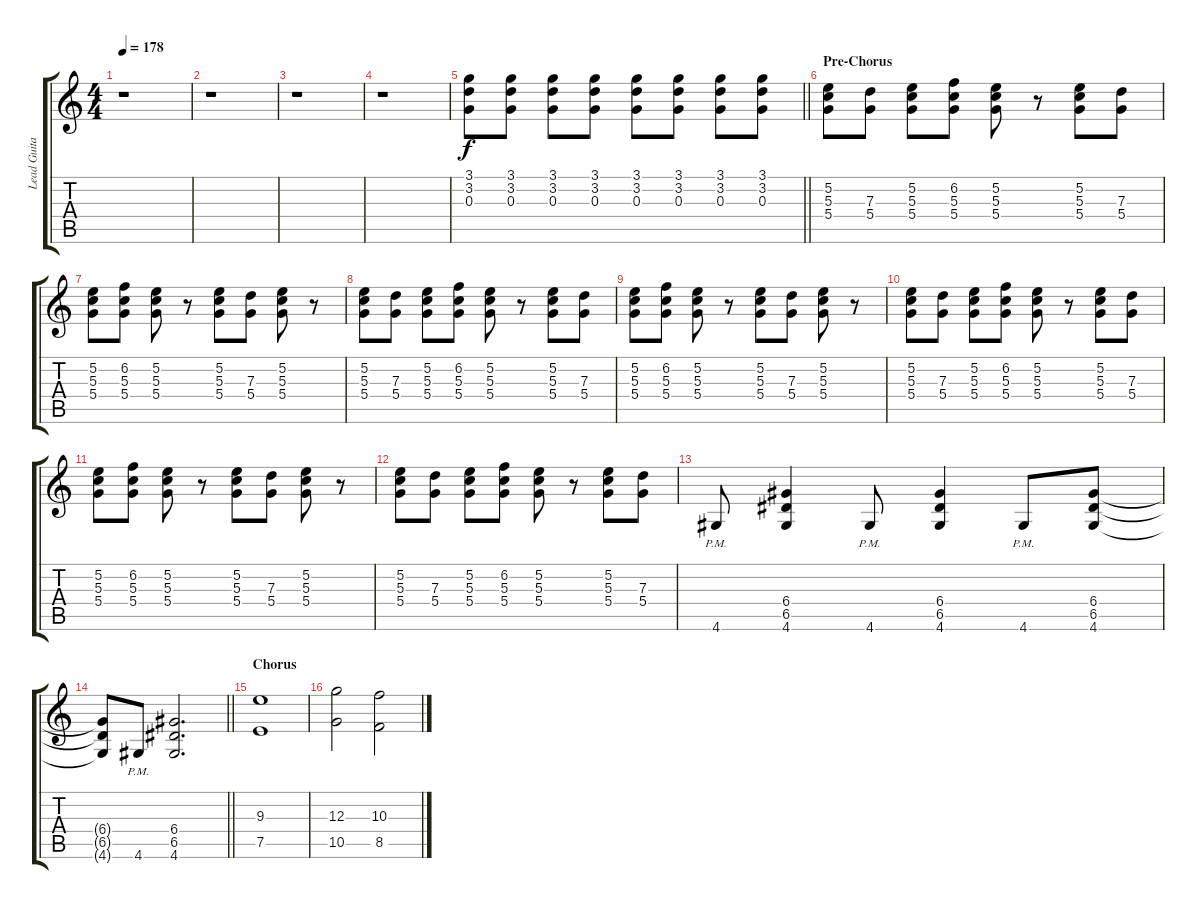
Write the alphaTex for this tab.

\track ("Lead Guitar I" "Lead Guita") {instrument distortionguitar}
\staff {score tabs}
\tuning (E4 B3 G3 D3 A2 E2) {hide}
\ts (4 4)
\tempo 178
\clef g2
\ks c
r.1{dy f} |
r.1 |
r.1 |
r.1 |
\barLineRight lightlight
(3.1 3.2 0.3).8 (3.1 3.2 0.3).8 (3.1 3.2 0.3).8 (3.1 3.2 0.3).8 (3.1 3.2 0.3).8 (3.1 3.2 0.3).8 (3.1 3.2 0.3).8 (3.1 3.2 0.3).8 |
\section ("" "Pre-Chorus")
(5.2 5.3 5.4).8 (7.3 5.4).8 (5.2 5.3 5.4).8 (6.2 5.3 5.4).8 (5.2 5.3 5.4).8 r.8 (5.2 5.3 5.4).8 (7.3 5.4).8 |
(5.2 5.3 5.4).8 (6.2 5.3 5.4).8 (5.2 5.3 5.4).8 r.8 (5.2 5.3 5.4).8 (7.3 5.4).8 (5.2 5.3 5.4).8 r.8 |
(5.2 5.3 5.4).8 (7.3 5.4).8 (5.2 5.3 5.4).8 (6.2 5.3 5.4).8 (5.2 5.3 5.4).8 r.8 (5.2 5.3 5.4).8 (7.3 5.4).8 |
(5.2 5.3 5.4).8 (6.2 5.3 5.4).8 (5.2 5.3 5.4).8 r.8 (5.2 5.3 5.4).8 (7.3 5.4).8 (5.2 5.3 5.4).8 r.8 |
(5.2 5.3 5.4).8 (7.3 5.4).8 (5.2 5.3 5.4).8 (6.2 5.3 5.4).8 (5.2 5.3 5.4).8 r.8 (5.2 5.3 5.4).8 (7.3 5.4).8 |
(5.2 5.3 5.4).8 (6.2 5.3 5.4).8 (5.2 5.3 5.4).8 r.8 (5.2 5.3 5.4).8 (7.3 5.4).8 (5.2 5.3 5.4).8 r.8 |
(5.2 5.3 5.4).8 (7.3 5.4).8 (5.2 5.3 5.4).8 (6.2 5.3 5.4).8 (5.2 5.3 5.4).8 r.8 (5.2 5.3 5.4).8 (7.3 5.4).8 |
4.6{pm}.8 (6.4 6.5 4.6).4 4.6{pm}.8 (6.4 6.5 4.6).4 4.6{pm}.8 (6.4 6.5 4.6).8 |
\barLineRight lightlight
(6.4{t} 6.5{t} 4.6{t}).8 4.6{pm}.8 (6.4 6.5 4.6).2{d} |
\section ("" "Chorus")
(9.3 7.5).1 |
(12.3 10.5).2 (10.3 8.5).2
